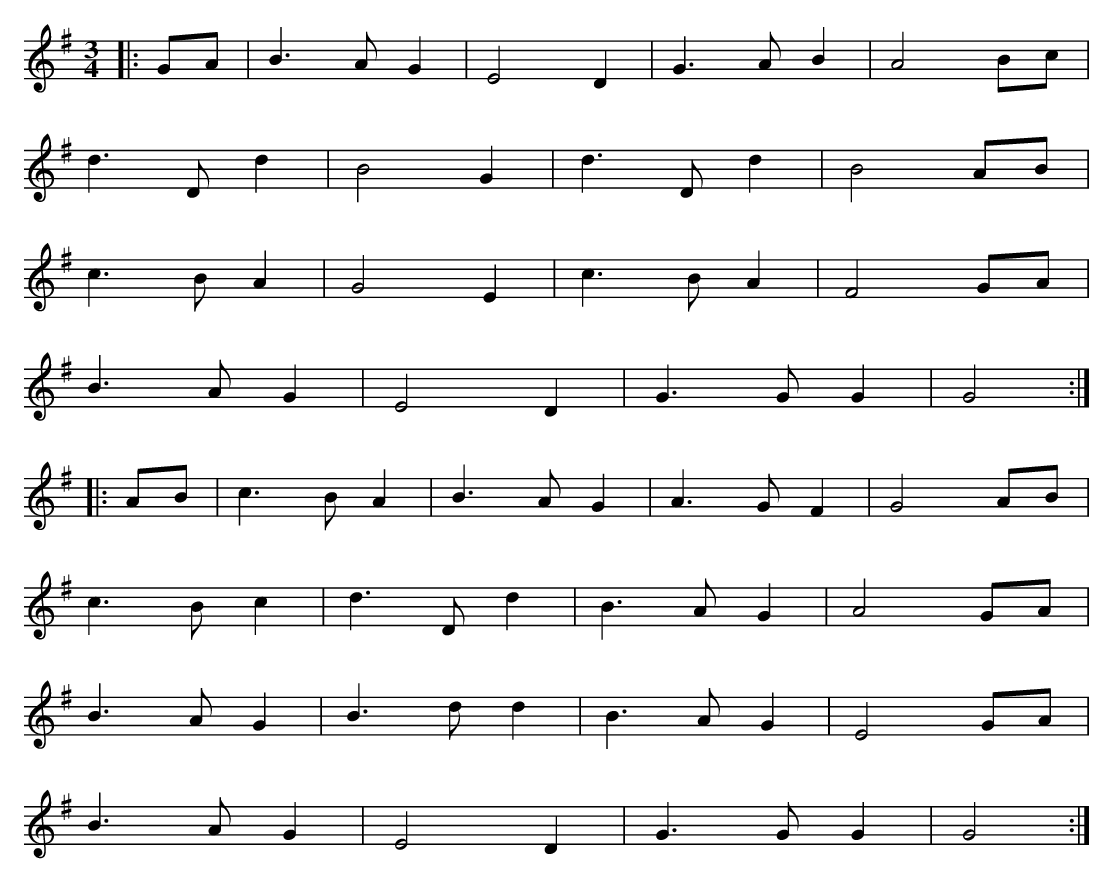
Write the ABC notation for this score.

X:1
M:3/4
K:G
|:GA|B3 AG2|E4 D2|G3AB2|A4Bc|
d3Dd2|B4G2|d3Dd2|B4AB|
c3BA2|G4E2|c3BA2|F4GA|
B3AG2|E4D2|G3GG2|G4:|
|:AB|c3BA2|B3AG2|A3GF2|G4AB|
c3Bc2|d3Dd2|B3AG2|A4GA|
B3AG2|B3dd2|B3AG2|E4GA|
B3AG2|E4D2|G3GG2|G4:|
